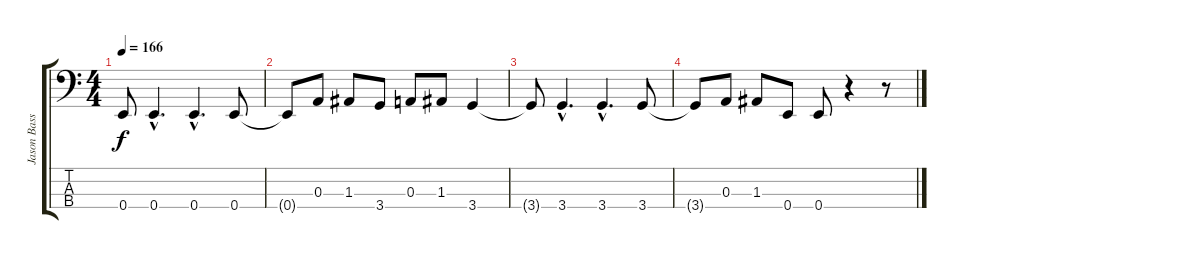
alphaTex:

\track ("Jason Bass" "Jason Bass") {instrument electricbasspick}
\staff {score tabs}
\tuning (G2 D2 A1 E1) {hide}
\ts (4 4)
\tempo 166
\clef f4
\ks c
0.4{t}.8{dy f} 0.4{hac}.4{d} 0.4{hac}.4{d} 0.4.8 |
0.4{t}.8 0.3.8 1.3.8 3.4.8 0.3.8 1.3.8 3.4.4 |
3.4{t}.8 3.4{hac}.4{d} 3.4{hac}.4{d} 3.4.8 |
3.4{t}.8 0.3.8 1.3.8 0.4.8 0.4.8 r.4 r.8
